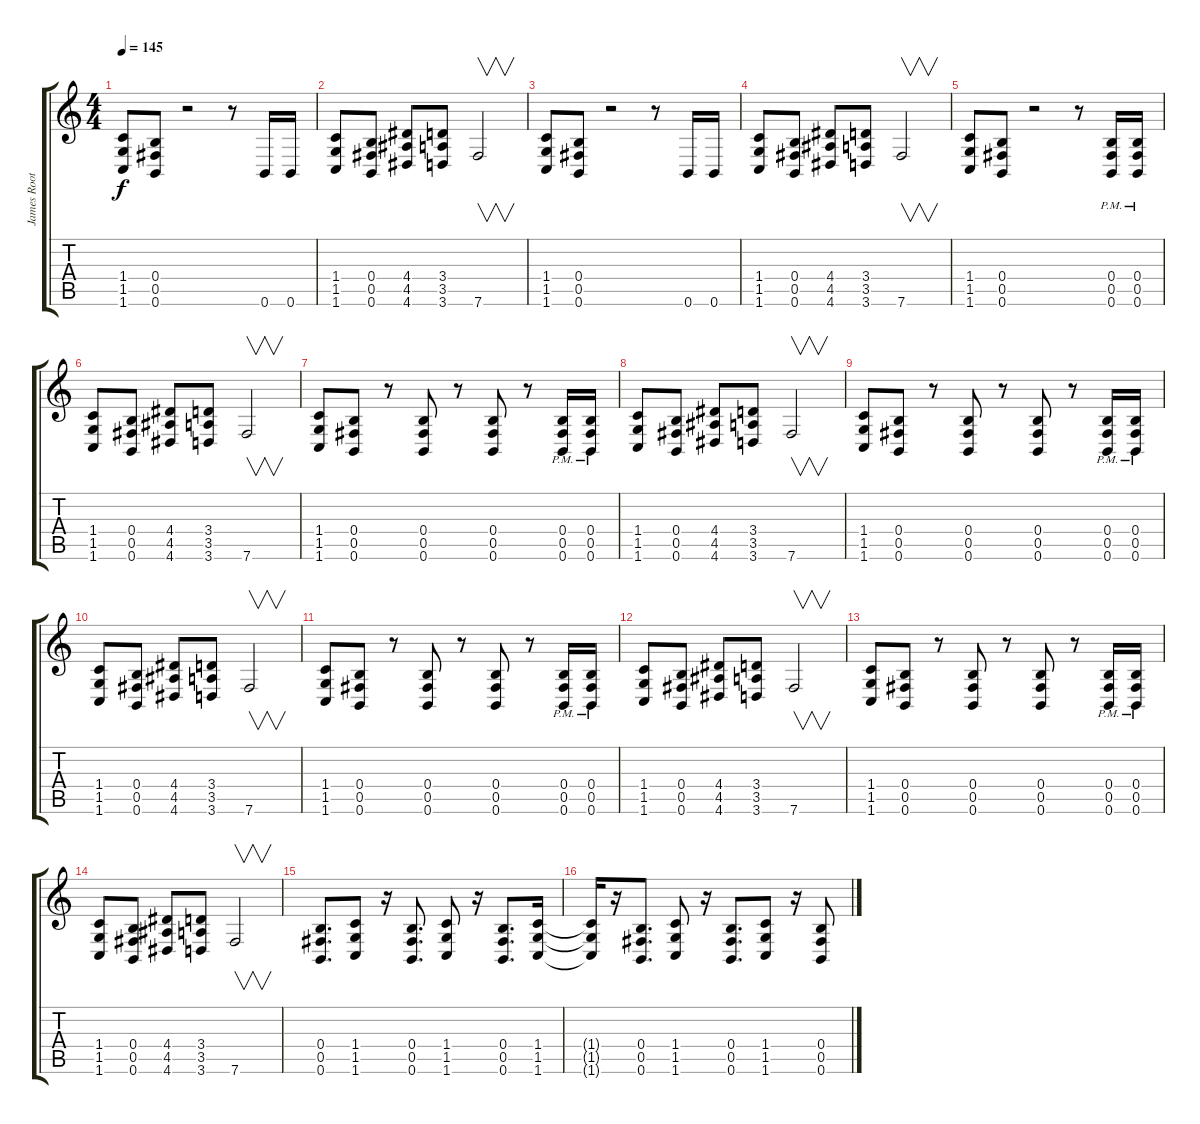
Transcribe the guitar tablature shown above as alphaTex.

\track ("James Root" "James Root") {instrument overdrivenguitar}
\staff {score tabs}
\tuning (Db4 Ab3 E3 B2 Gb2 B1) {hide}
\ts (4 4)
\tempo 145
\clef g2
\ks c
(1.4 1.5 1.6).8{dy f} (0.4 0.5 0.6).8 r.2 r.8 0.6.16 0.6.16 |
(1.4 1.5 1.6).8 (0.4 0.5 0.6).8 (4.4 4.5 4.6).8 (3.4 3.5 3.6).8 7.6.2{v} |
(1.4 1.5 1.6).8 (0.4 0.5 0.6).8 r.2 r.8 0.6.16 0.6.16 |
(1.4 1.5 1.6).8 (0.4 0.5 0.6).8 (4.4 4.5 4.6).8 (3.4 3.5 3.6).8 7.6.2{v} |
(1.4 1.5 1.6).8 (0.4 0.5 0.6).8 r.2 r.8 (0.4{pm} 0.5{pm} 0.6{pm}).16 (0.4{pm} 0.5{pm} 0.6{pm}).16 |
(1.4 1.5 1.6).8 (0.4 0.5 0.6).8 (4.4 4.5 4.6).8 (3.4 3.5 3.6).8 7.6.2{v} |
(1.4 1.5 1.6).8 (0.4 0.5 0.6).8 r.8 (0.4 0.5 0.6).8 r.8 (0.4 0.5 0.6).8 r.8 (0.4{pm} 0.5{pm} 0.6{pm}).16 (0.4{pm} 0.5{pm} 0.6{pm}).16 |
(1.4 1.5 1.6).8 (0.4 0.5 0.6).8 (4.4 4.5 4.6).8 (3.4 3.5 3.6).8 7.6.2{v} |
(1.4 1.5 1.6).8 (0.4 0.5 0.6).8 r.8 (0.4 0.5 0.6).8 r.8 (0.4 0.5 0.6).8 r.8 (0.4{pm} 0.5{pm} 0.6{pm}).16 (0.4{pm} 0.5{pm} 0.6{pm}).16 |
(1.4 1.5 1.6).8 (0.4 0.5 0.6).8 (4.4 4.5 4.6).8 (3.4 3.5 3.6).8 7.6.2{v} |
(1.4 1.5 1.6).8 (0.4 0.5 0.6).8 r.8 (0.4 0.5 0.6).8 r.8 (0.4 0.5 0.6).8 r.8 (0.4{pm} 0.5{pm} 0.6{pm}).16 (0.4{pm} 0.5{pm} 0.6{pm}).16 |
(1.4 1.5 1.6).8 (0.4 0.5 0.6).8 (4.4 4.5 4.6).8 (3.4 3.5 3.6).8 7.6.2{v} |
(1.4 1.5 1.6).8 (0.4 0.5 0.6).8 r.8 (0.4 0.5 0.6).8 r.8 (0.4 0.5 0.6).8 r.8 (0.4{pm} 0.5{pm} 0.6{pm}).16 (0.4{pm} 0.5{pm} 0.6{pm}).16 |
(1.4 1.5 1.6).8 (0.4 0.5 0.6).8 (4.4 4.5 4.6).8 (3.4 3.5 3.6).8 7.6.2{v} |
(0.4 0.5 0.6).8{d} (1.4 1.5 1.6).8 r.16 (0.4 0.5 0.6).8{d} (1.4 1.5 1.6).8 r.16 (0.4 0.5 0.6).8{d} (1.4 1.5 1.6).16 |
(1.4{t} 1.5{t} 1.6{t}).16 r.16 (0.4 0.5 0.6).8{d} (1.4 1.5 1.6).8 r.16 (0.4 0.5 0.6).8{d} (1.4 1.5 1.6).8 r.16 (0.4 0.5 0.6).8
